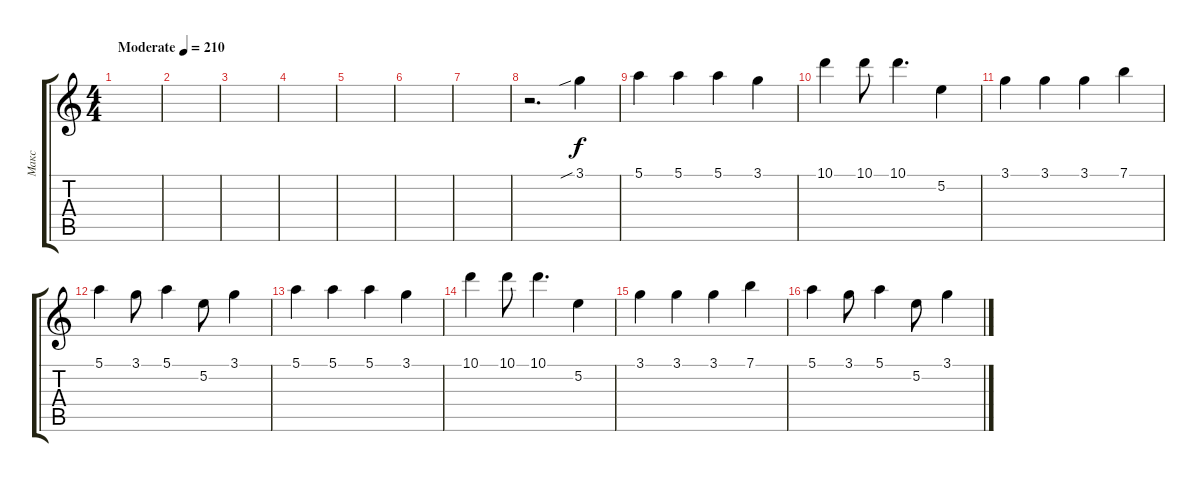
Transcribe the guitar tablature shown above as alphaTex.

\track ("Макс" "Макс") {instrument distortionguitar}
\staff {score tabs}
\tuning (E4 B3 G3 D3 A2 E2) {hide}
\ts (4 4)
\tempo (210 "Moderate")
\clef g2
\ks c
|
|
|
|
|
|
|
r.2{d} 3.1{sib}.4 |
5.1.4 5.1.4 5.1.4 3.1.4 |
10.1.4 10.1.8 10.1.4{d} 5.2.4 |
3.1.4 3.1.4 3.1.4 7.1.4 |
5.1.4 3.1.8 5.1.4 5.2.8 3.1.4 |
5.1.4 5.1.4 5.1.4 3.1.4 |
10.1.4 10.1.8 10.1.4{d} 5.2.4 |
3.1.4 3.1.4 3.1.4 7.1.4 |
5.1.4 3.1.8 5.1.4 5.2.8 3.1.4
